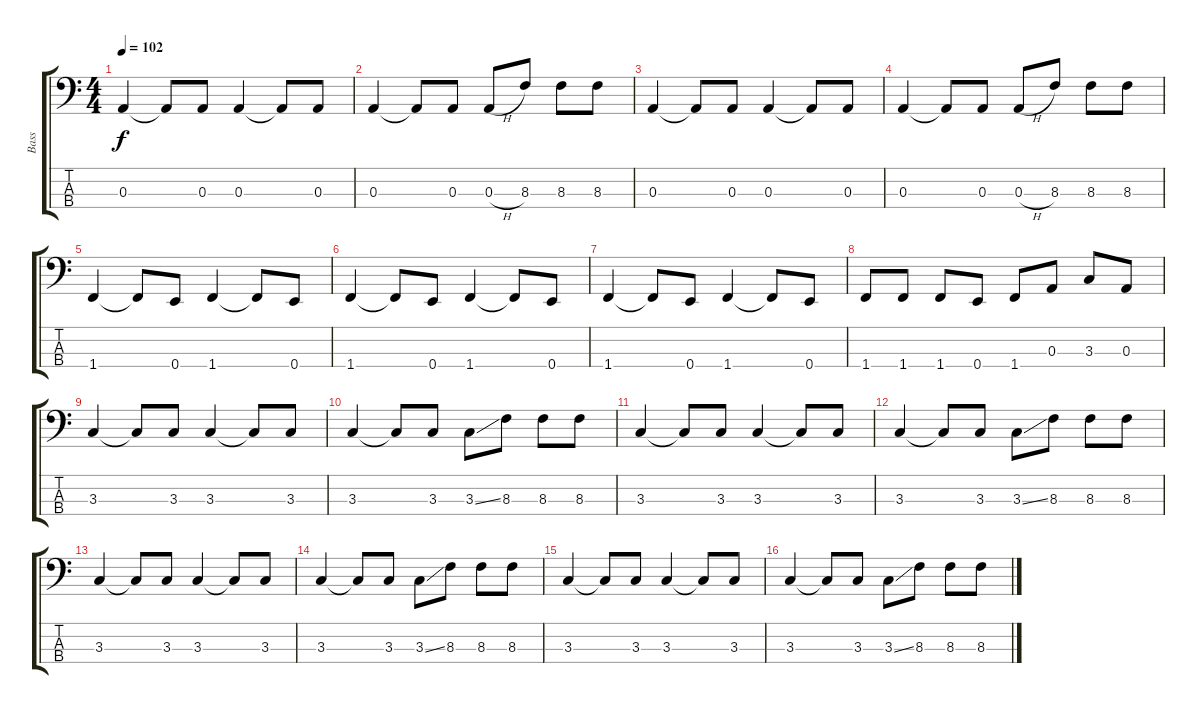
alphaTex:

\track ("Bass" "Bass") {instrument electricbassfinger}
\staff {score tabs}
\tuning (G2 D2 A1 E1) {hide}
\ts (4 4)
\tempo 102
\clef f4
\ks c
0.3.4{dy f} 0.3{t}.8 0.3.8 0.3.4 0.3{t}.8 0.3.8 |
0.3.4 0.3{t}.8 0.3.8 0.3{h}.8 8.3.8 8.3.8 8.3.8 |
0.3.4 0.3{t}.8 0.3.8 0.3.4 0.3{t}.8 0.3.8 |
0.3.4 0.3{t}.8 0.3.8 0.3{h}.8 8.3.8 8.3.8 8.3.8 |
1.4.4 1.4{t}.8 0.4.8 1.4.4 1.4{t}.8 0.4.8 |
1.4.4 1.4{t}.8 0.4.8 1.4.4 1.4{t}.8 0.4.8 |
1.4.4 1.4{t}.8 0.4.8 1.4.4 1.4{t}.8 0.4.8 |
1.4.8 1.4.8 1.4.8 0.4.8 1.4.8 0.3.8 3.3.8 0.3.8 |
3.3.4 3.3{t}.8 3.3.8 3.3.4 3.3{t}.8 3.3.8 |
3.3.4 3.3{t}.8 3.3.8 3.3{ss}.8 8.3.8 8.3.8 8.3.8 |
3.3.4 3.3{t}.8 3.3.8 3.3.4 3.3{t}.8 3.3.8 |
3.3.4 3.3{t}.8 3.3.8 3.3{ss}.8 8.3.8 8.3.8 8.3.8 |
3.3.4 3.3{t}.8 3.3.8 3.3.4 3.3{t}.8 3.3.8 |
3.3.4 3.3{t}.8 3.3.8 3.3{ss}.8 8.3.8 8.3.8 8.3.8 |
3.3.4 3.3{t}.8 3.3.8 3.3.4 3.3{t}.8 3.3.8 |
3.3.4 3.3{t}.8 3.3.8 3.3{ss}.8 8.3.8 8.3.8 8.3.8
